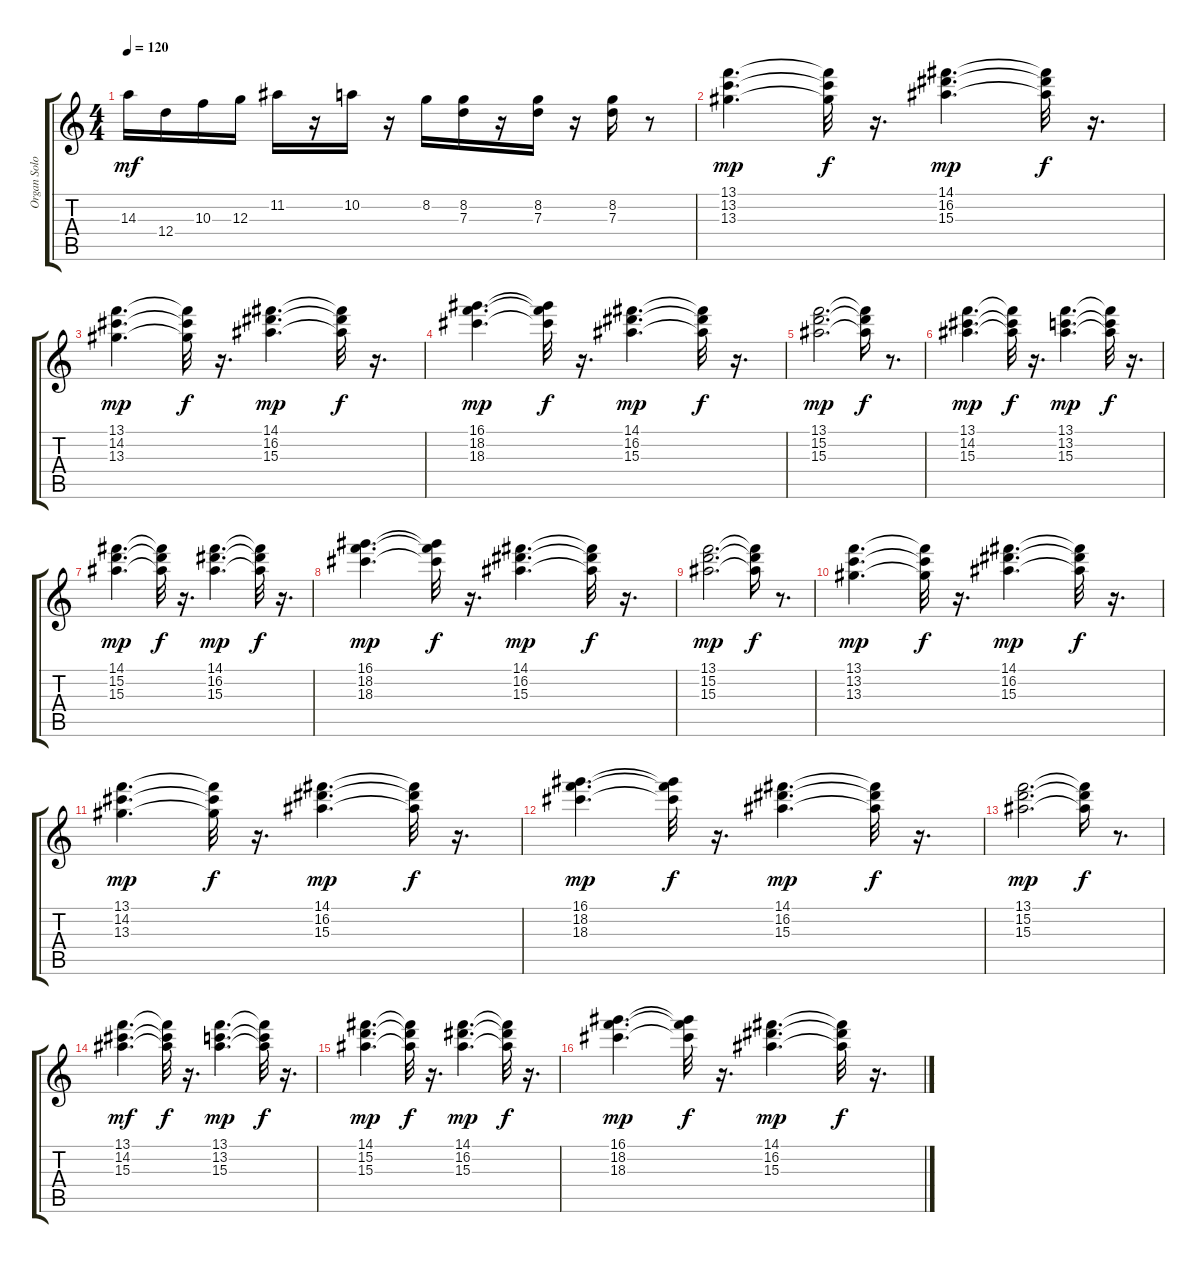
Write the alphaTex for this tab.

\track ("Organ Solo" "Organ Solo") {instrument rockorgan}
\staff {score tabs}
\tuning (E5 B4 G4 D4 A3 E3) {hide}
\ts (4 4)
\tempo 120
\clef g2
\ks c
14.3.16{dy mf} 12.4.16 10.3.16 12.3.16 11.2.16 r.16 10.2.16 r.16 8.2.16 (8.2 7.3).16 r.16 (8.2 7.3).16 r.16 (8.2 7.3).16 r.8 |
(13.1 13.2 13.3).4{d dy mp} (13.1{t} 13.2{t} 13.3{t}).32{dy f} r.16{d} (14.1 16.2 15.3).4{d dy mp} (14.1{t} 16.2{t} 15.3{t}).32{dy f} r.16{d} |
(13.1 14.2 13.3).4{d dy mp} (13.1{t} 14.2{t} 13.3{t}).32{dy f} r.16{d} (14.1 16.2 15.3).4{d dy mp} (14.1{t} 16.2{t} 15.3{t}).32{dy f} r.16{d} |
(16.1 18.2 18.3).4{d dy mp} (16.1{t} 18.2{t} 18.3{t}).32{dy f} r.16{d} (14.1 16.2 15.3).4{d dy mp} (14.1{t} 16.2{t} 15.3{t}).32{dy f} r.16{d} |
(13.1 15.2 15.3).2{d dy mp} (13.1{t} 15.2{t} 15.3{t}).16{dy f} r.8{d} |
(13.1 14.2 15.3).4{d dy mp} (13.1{t} 14.2{t} 15.3{t}).32{dy f} r.16{d} (13.1 13.2 15.3).4{d dy mp} (13.1{t} 13.2{t} 15.3{t}).32{dy f} r.16{d} |
(14.1 15.2 15.3).4{d dy mp} (14.1{t} 15.2{t} 15.3{t}).32{dy f} r.16{d} (14.1 16.2 15.3).4{d dy mp} (14.1{t} 16.2{t} 15.3{t}).32{dy f} r.16{d} |
(16.1 18.2 18.3).4{d dy mp} (16.1{t} 18.2{t} 18.3{t}).32{dy f} r.16{d} (14.1 16.2 15.3).4{d dy mp} (14.1{t} 16.2{t} 15.3{t}).32{dy f} r.16{d} |
(13.1 15.2 15.3).2{d dy mp} (13.1{t} 15.2{t} 15.3{t}).16{dy f} r.8{d} |
(13.1 13.2 13.3).4{d dy mp} (13.1{t} 13.2{t} 13.3{t}).32{dy f} r.16{d} (14.1 16.2 15.3).4{d dy mp} (14.1{t} 16.2{t} 15.3{t}).32{dy f} r.16{d} |
(13.1 14.2 13.3).4{d dy mp} (13.1{t} 14.2{t} 13.3{t}).32{dy f} r.16{d} (14.1 16.2 15.3).4{d dy mp} (14.1{t} 16.2{t} 15.3{t}).32{dy f} r.16{d} |
(16.1 18.2 18.3).4{d dy mp} (16.1{t} 18.2{t} 18.3{t}).32{dy f} r.16{d} (14.1 16.2 15.3).4{d dy mp} (14.1{t} 16.2{t} 15.3{t}).32{dy f} r.16{d} |
(13.1 15.2 15.3).2{d dy mp} (13.1{t} 15.2{t} 15.3{t}).16{dy f} r.8{d} |
(13.1 14.2 15.3).4{d dy mf} (13.1{t} 14.2{t} 15.3{t}).32{dy f} r.16{d} (13.1 13.2 15.3).4{d dy mp} (13.1{t} 13.2{t} 15.3{t}).32{dy f} r.16{d} |
(14.1 15.2 15.3).4{d dy mp} (14.1{t} 15.2{t} 15.3{t}).32{dy f} r.16{d} (14.1 16.2 15.3).4{d dy mp} (14.1{t} 16.2{t} 15.3{t}).32{dy f} r.16{d} |
(16.1 18.2 18.3).4{d dy mp} (16.1{t} 18.2{t} 18.3{t}).32{dy f} r.16{d} (14.1 16.2 15.3).4{d dy mp} (14.1{t} 16.2{t} 15.3{t}).32{dy f} r.16{d}
